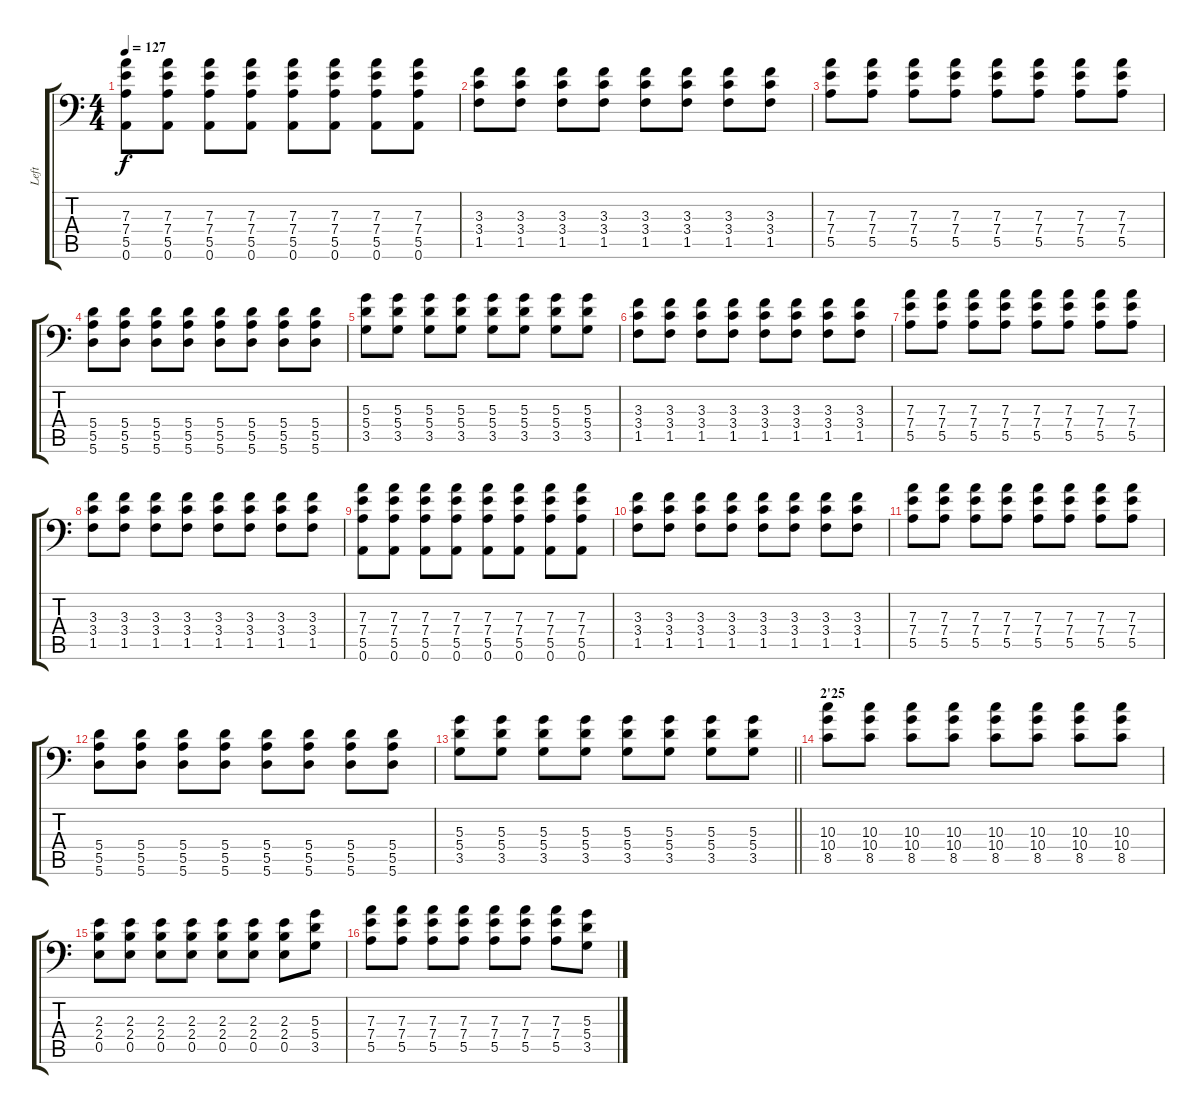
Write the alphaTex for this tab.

\track ("Left" "Left") {instrument distortionguitar}
\staff {score tabs}
\tuning (B3 Gb3 D3 A2 E2 A1) {hide}
\ts (4 4)
\tempo 127
\clef f4
\ks c
(7.3 7.4 5.5 0.6).8{dy f} (7.3 7.4 5.5 0.6).8 (7.3 7.4 5.5 0.6).8 (7.3 7.4 5.5 0.6).8 (7.3 7.4 5.5 0.6).8 (7.3 7.4 5.5 0.6).8 (7.3 7.4 5.5 0.6).8 (7.3 7.4 5.5 0.6).8 |
(3.3 3.4 1.5).8 (3.3 3.4 1.5).8 (3.3 3.4 1.5).8 (3.3 3.4 1.5).8 (3.3 3.4 1.5).8 (3.3 3.4 1.5).8 (3.3 3.4 1.5).8 (3.3 3.4 1.5).8 |
(7.3 7.4 5.5).8 (7.3 7.4 5.5).8 (7.3 7.4 5.5).8 (7.3 7.4 5.5).8 (7.3 7.4 5.5).8 (7.3 7.4 5.5).8 (7.3 7.4 5.5).8 (7.3 7.4 5.5).8 |
(5.4 5.5 5.6).8 (5.4 5.5 5.6).8 (5.4 5.5 5.6).8 (5.4 5.5 5.6).8 (5.4 5.5 5.6).8 (5.4 5.5 5.6).8 (5.4 5.5 5.6).8 (5.4 5.5 5.6).8 |
(5.3 5.4 3.5).8 (5.3 5.4 3.5).8 (5.3 5.4 3.5).8 (5.3 5.4 3.5).8 (5.3 5.4 3.5).8 (5.3 5.4 3.5).8 (5.3 5.4 3.5).8 (5.3 5.4 3.5).8 |
(3.3 3.4 1.5).8 (3.3 3.4 1.5).8 (3.3 3.4 1.5).8 (3.3 3.4 1.5).8 (3.3 3.4 1.5).8 (3.3 3.4 1.5).8 (3.3 3.4 1.5).8 (3.3 3.4 1.5).8 |
(7.3 7.4 5.5).8 (7.3 7.4 5.5).8 (7.3 7.4 5.5).8 (7.3 7.4 5.5).8 (7.3 7.4 5.5).8 (7.3 7.4 5.5).8 (7.3 7.4 5.5).8 (7.3 7.4 5.5).8 |
(3.3 3.4 1.5).8 (3.3 3.4 1.5).8 (3.3 3.4 1.5).8 (3.3 3.4 1.5).8 (3.3 3.4 1.5).8 (3.3 3.4 1.5).8 (3.3 3.4 1.5).8 (3.3 3.4 1.5).8 |
(7.3 7.4 5.5 0.6).8 (7.3 7.4 5.5 0.6).8 (7.3 7.4 5.5 0.6).8 (7.3 7.4 5.5 0.6).8 (7.3 7.4 5.5 0.6).8 (7.3 7.4 5.5 0.6).8 (7.3 7.4 5.5 0.6).8 (7.3 7.4 5.5 0.6).8 |
(3.3 3.4 1.5).8 (3.3 3.4 1.5).8 (3.3 3.4 1.5).8 (3.3 3.4 1.5).8 (3.3 3.4 1.5).8 (3.3 3.4 1.5).8 (3.3 3.4 1.5).8 (3.3 3.4 1.5).8 |
(7.3 7.4 5.5).8 (7.3 7.4 5.5).8 (7.3 7.4 5.5).8 (7.3 7.4 5.5).8 (7.3 7.4 5.5).8 (7.3 7.4 5.5).8 (7.3 7.4 5.5).8 (7.3 7.4 5.5).8 |
(5.4 5.5 5.6).8 (5.4 5.5 5.6).8 (5.4 5.5 5.6).8 (5.4 5.5 5.6).8 (5.4 5.5 5.6).8 (5.4 5.5 5.6).8 (5.4 5.5 5.6).8 (5.4 5.5 5.6).8 |
\barLineRight lightlight
(5.3 5.4 3.5).8 (5.3 5.4 3.5).8 (5.3 5.4 3.5).8 (5.3 5.4 3.5).8 (5.3 5.4 3.5).8 (5.3 5.4 3.5).8 (5.3 5.4 3.5).8 (5.3 5.4 3.5).8 |
\section ("" "2'25")
(10.3 10.4 8.5).8 (10.3 10.4 8.5).8 (10.3 10.4 8.5).8 (10.3 10.4 8.5).8 (10.3 10.4 8.5).8 (10.3 10.4 8.5).8 (10.3 10.4 8.5).8 (10.3 10.4 8.5).8 |
(2.3 2.4 0.5).8 (2.3 2.4 0.5).8 (2.3 2.4 0.5).8 (2.3 2.4 0.5).8 (2.3 2.4 0.5).8 (2.3 2.4 0.5).8 (2.3 2.4 0.5).8 (5.3 5.4 3.5).8 |
(7.3 7.4 5.5).8 (7.3 7.4 5.5).8 (7.3 7.4 5.5).8 (7.3 7.4 5.5).8 (7.3 7.4 5.5).8 (7.3 7.4 5.5).8 (7.3 7.4 5.5).8 (5.3 5.4 3.5).8
